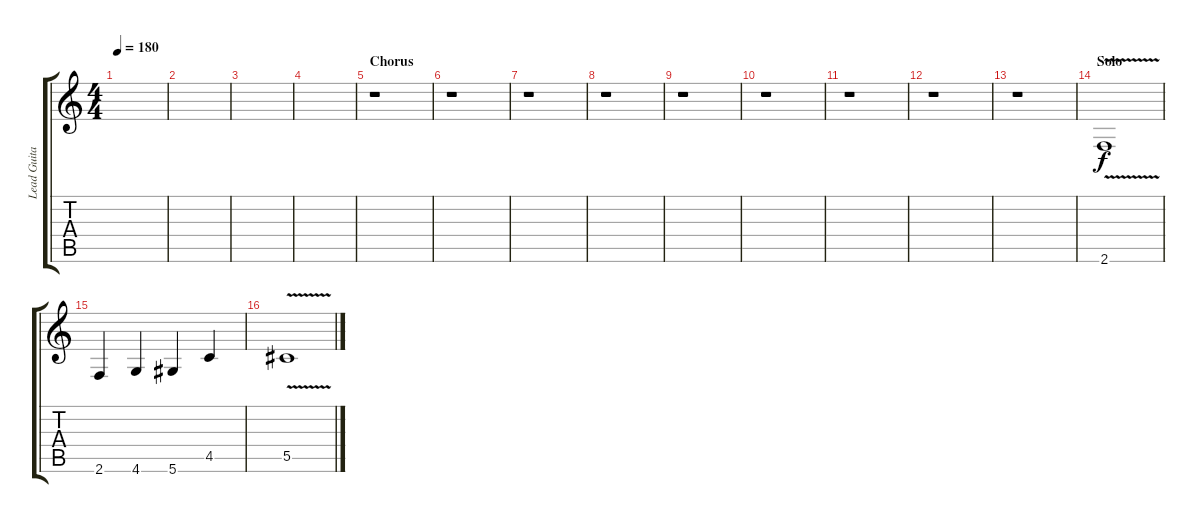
\track ("Lead Guitar" "Lead Guita") {instrument distortionguitar}
\staff {score tabs}
\tuning (Eb4 Bb3 Gb3 Db3 Ab2 Eb2) {hide}
\ts (4 4)
\tempo 180
\clef g2
\ks c
|
|
|
|
\section ("" "Chorus")
r.1 |
r.1 |
r.1 |
r.1 |
r.1 |
r.1 |
r.1 |
r.1 |
r.1 |
\section ("" "Solo")
2.6{v}.1 |
2.6.4 4.6.4 5.6.4 4.5.4 |
5.5{v}.1
